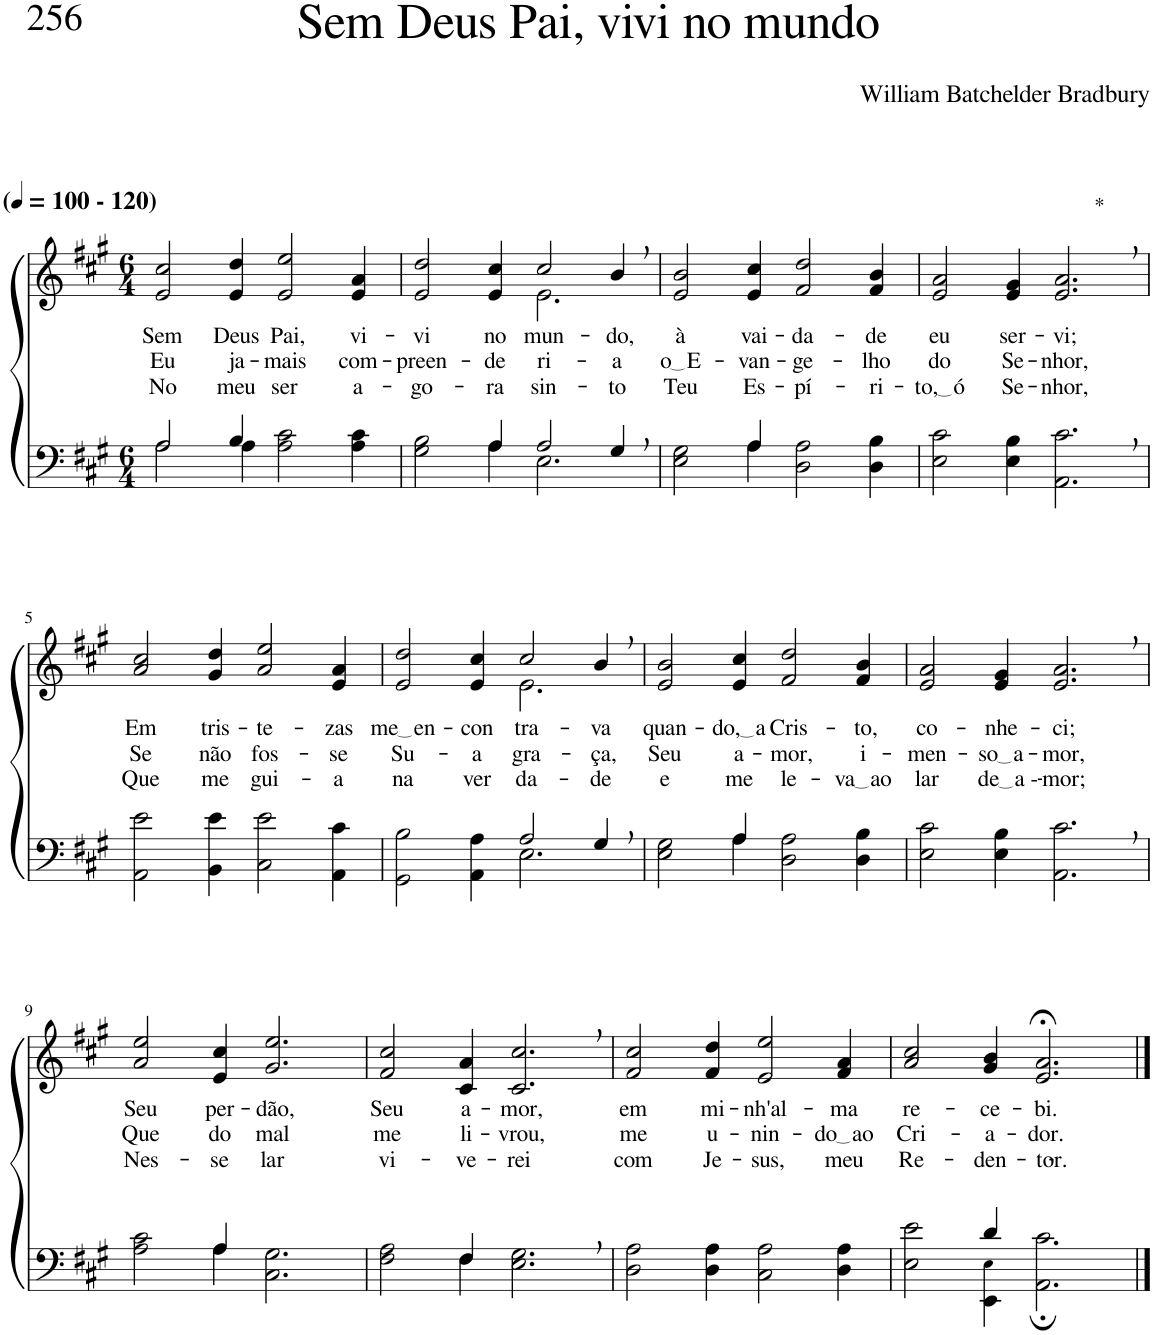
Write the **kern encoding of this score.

**kern	**kern	**text	**text	**text
*part2	*part1	*part1	*part1	*part1
*staff2	*staff1	*staff1	*staff1	*staff1
*I"Parte III e IV	*I"Parte I e II	*	*	*
*clefF4	*clefG2	*	*	*
*Trd1c2	*Trd1c2	*	*	*
*k[f#c#g#]	*k[f#c#g#]	*	*	*
*M6/4	*M6/4	*	*	*
*MM100	*MM100	*	*	*
=1	=1	=1	=1	=1
*^	*	*	*	*
!	!	!LO:TX:a:B:t=(	!	!	!
!	!	!LO:TX:a:B:t=- 120)	!	!	!
!	!	!	!LO:LY:b	!LO:LY:b	!LO:LY:b
2A\	2A/	2e/ 2cc#/	Sem	Eu	No
!	!	!	!LO:LY:b	!LO:LY:b	!LO:LY:b
4A\	4B/	4e/ 4dd/	Deus	ja-	meu
!	!	!	!LO:LY:b	!LO:LY:b	!LO:LY:b
2A\ 2c#\	2.ryy	2e/ 2ee/	Pai,	-mais	ser
!	!	!	!LO:LY:b	!LO:LY:b	!LO:LY:b
4A\ 4c#\	.	4e/ 4a/	vi-	com-	a-
=2	=2	=2	=2	=2	=2
!	!	!	!LO:LY:b	!LO:LY:b	!LO:LY:b
*	*	*^	*	*	*
2ryy	2G#\ 2B\	2e/ 2dd/	2.ryy	-vi	-preen-	-go-
!	!	!	!	!LO:LY:b	!LO:LY:b	!LO:LY:b
4A/	4A\	4e/ 4cc#/	.	no	-de-	-ra
!	!	!	!	!LO:LY:b	!LO:LY:b	!LO:LY:b
2A/	2.E\	2cc#/	2.e\	mun-	-ri-	sin-
!	!	!	!	!LO:LY:b	!LO:LY:b	!LO:LY:b
4G#,/	.	4b,/	.	-do,	-a	-to
*	*	*v	*v	*	*	*
=3	=3	=3	=3	=3	=3
!	!	!	!LO:LY:b	!LO:LY:b	!LO:LY:b
2ryy	2E\ 2G#\	2e/ 2b/	à	o E	Teu
!	!	!	!LO:LY:b	!LO:LY:b	!LO:LY:b
4A/	4A\	4e/ 4cc#/	vai-	-van-	Es-
!	!	!	!LO:LY:b	!LO:LY:b	!LO:LY:b
2.ryy	2D\ 2A\	2f#/ 2dd/	-da-	-ge-	-pí-
!	!	!	!LO:LY:b	!LO:LY:b	!LO:LY:b
.	4D\ 4B\	4f#/ 4b/	-de	-lho	-ri-
=4	=4	=4	=4	=4	=4
!	!	!	!LO:LY:b	!LO:LY:b	!LO:LY:b
*v	*v	*	*	*	*
2E\ 2c#\	2e/ 2a/	eu	do	to, ó
!	!	!LO:LY:b	!LO:LY:b	!LO:LY:b
4E\ 4B\	4e/ 4g#/	ser-	Se-	Se-
!	!LO:TX:a:t=*	!	!	!
!	!	!LO:LY:b	!LO:LY:b	!LO:LY:b
2.AA\, 2.c#\,	2.e/, 2.a/,	-vi;	-nhor,	-nhor,
!!LO:LB:g=z
=5	=5	=5	=5	=5
!	!	!LO:LY:b	!LO:LY:b	!LO:LY:b
2AA\ 2e\	2a/ 2cc#/	Em	Se	Que
!	!	!LO:LY:b	!LO:LY:b	!LO:LY:b
4BB\ 4e\	4g#/ 4dd/	tris-	não	me
!	!	!LO:LY:b	!LO:LY:b	!LO:LY:b
2C#\ 2e\	2a/ 2ee/	-te-	fos-	gui-
!	!	!LO:LY:b	!LO:LY:b	!LO:LY:b
4AA\ 4c#\	4e/ 4a/	-zas	-se	-a
=6	=6	=6	=6	=6
*^	*	*	*	*
!	!	!	!LO:LY:b	!LO:LY:b	!LO:LY:b
*	*	*^	*	*	*
2.ryy	2GG#\ 2B\	2e/ 2dd/	2.ryy	me en	Su-	na
!	!	!	!	!LO:LY:b	!LO:LY:b	!LO:LY:b
.	4AA\ 4A\	4e/ 4cc#/	.	-con-	-a	ver-
!	!	!	!	!LO:LY:b	!LO:LY:b	!LO:LY:b
2A/	2.E\	2cc#/	2.e\	-tra-	gra-	-da-
!	!	!	!	!LO:LY:b	!LO:LY:b	!LO:LY:b
4G#,/	.	4b,/	.	-va	-ça,	-de
*	*	*v	*v	*	*	*
=7	=7	=7	=7	=7	=7
!	!	!	!LO:LY:b	!LO:LY:b	!LO:LY:b
2ryy	2E\ 2G#\	2e/ 2b/	quan-	Seu	e
!	!	!	!LO:LY:b	!LO:LY:b	!LO:LY:b
4A/	4A\	4e/ 4cc#/	do, a	a-	me
!	!	!	!LO:LY:b	!LO:LY:b	!LO:LY:b
2.ryy	2D\ 2A\	2f#/ 2dd/	Cris-	-mor,	le-
!	!	!	!LO:LY:b	!LO:LY:b	!LO:LY:b
.	4D\ 4B\	4f#/ 4b/	-to,	i-	va ao
=8	=8	=8	=8	=8	=8
!	!	!	!LO:LY:b	!LO:LY:b	!LO:LY:b
*v	*v	*	*	*	*
2E\ 2c#\	2e/ 2a/	co-	-men-	lar
!	!	!LO:LY:b	!LO:LY:b	!LO:LY:b
4E\ 4B\	4e/ 4g#/	-nhe-	so a	de a -
!	!	!LO:LY:b	!LO:LY:b	!LO:LY:b
2.AA\, 2.c#\,	2.e/, 2.a/,	-ci;	-mor,	-mor;
!!LO:LB:g=z
=9	=9	=9	=9	=9
*^	*	*	*	*
!	!	!	!LO:LY:b	!LO:LY:b	!LO:LY:b
2ryy	2A\ 2c#\	2a/ 2ee/	Seu	Que	Nes-
!	!	!	!LO:LY:b	!LO:LY:b	!LO:LY:b
4A/	4A\	4e/ 4cc#/	per-	do	-se
!	!	!	!LO:LY:b	!LO:LY:b	!LO:LY:b
2.ryy	2.C#\ 2.G#\	2.g#/ 2.ee/	-dão,	mal	lar
=10	=10	=10	=10	=10	=10
!	!	!	!LO:LY:b	!LO:LY:b	!LO:LY:b
2F#\ 2A\	2ryy	2f#/ 2cc#/	Seu	me	vi-
!	!	!	!LO:LY:b	!LO:LY:b	!LO:LY:b
4F#\	4F#/	4c#/ 4a/	a-	li-	-ve-
!	!	!	!LO:LY:b	!LO:LY:b	!LO:LY:b
2.E\, 2.G#\,	2.ryy	2.c#/, 2.cc#/,	-mor,	-vrou,	-rei
=11	=11	=11	=11	=11	=11
!	!	!	!LO:LY:b	!LO:LY:b	!LO:LY:b
*v	*v	*	*	*	*
2D\ 2A\	2f#/ 2cc#/	em	me	com
!	!	!LO:LY:b	!LO:LY:b	!LO:LY:b
4D\ 4A\	4f#/ 4dd/	mi-	u-	Je-
!	!	!LO:LY:b	!LO:LY:b	!LO:LY:b
2C#\ 2A\	2e/ 2ee/	-nh'al-	-nin-	-sus,
!	!	!LO:LY:b	!LO:LY:b	!LO:LY:b
4D\ 4A\	4f#/ 4a/	-ma	do ao	meu
=12	=12	=12	=12	=12
*^	*	*	*	*
!	!	!	!LO:LY:b	!LO:LY:b	!LO:LY:b
2ryy	2E\ 2e\	2a/ 2cc#/	re-	Cri-	Re-
!	!	!	!LO:LY:b	!LO:LY:b	!LO:LY:b
4d/	4EE\ 4E!\	4g#/ 4b/	-ce-	-a-	-den-
!	!	!	!LO:LY:b	!LO:LY:b	!LO:LY:b
2.ryy	2.AA\; 2.c#\;	2.e/;< 2.a/;<	-bi.	-dor.	-tor.-
*v	*v	*	*	*	*
==	==	==	==	==
*-	*-	*-	*-	*-
